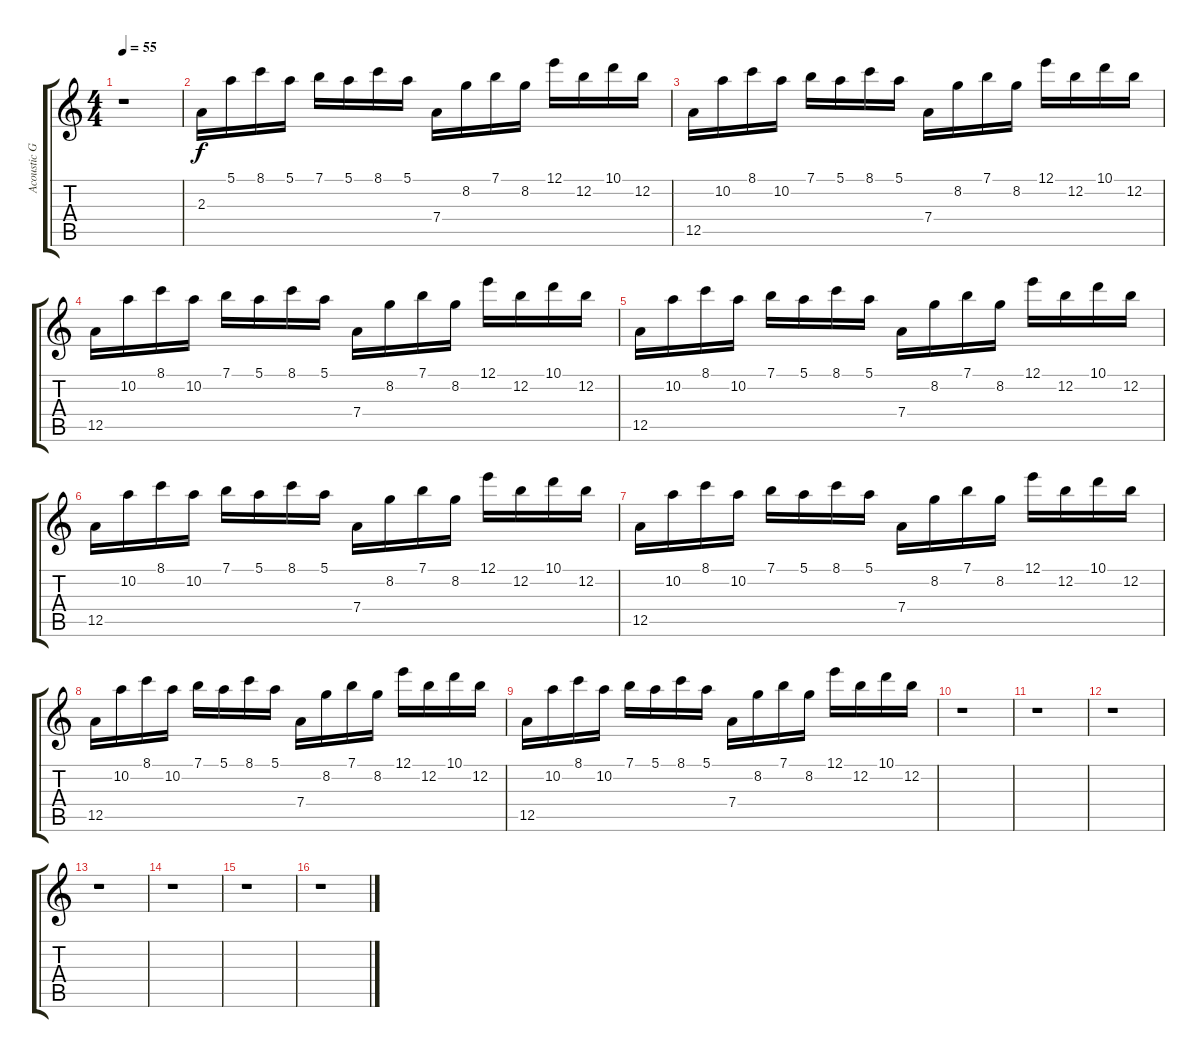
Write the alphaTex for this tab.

\track ("Acoustic Guitar" "Acoustic G") {instrument acousticguitarnylon}
\staff {score tabs}
\tuning (E4 B3 G3 D3 A2 E2) {hide}
\ts (4 4)
\tempo 55
\clef g2
\ks c
r.1{dy f} |
2.3.16 5.1.16 8.1.16 5.1.16 7.1.16 5.1.16 8.1.16 5.1.16 7.4.16 8.2.16 7.1.16 8.2.16 12.1.16 12.2.16 10.1.16 12.2.16 |
12.5.16 10.2.16 8.1.16 10.2.16 7.1.16 5.1.16 8.1.16 5.1.16 7.4.16 8.2.16 7.1.16 8.2.16 12.1.16 12.2.16 10.1.16 12.2.16 |
12.5.16 10.2.16 8.1.16 10.2.16 7.1.16 5.1.16 8.1.16 5.1.16 7.4.16 8.2.16 7.1.16 8.2.16 12.1.16 12.2.16 10.1.16 12.2.16 |
12.5.16 10.2.16 8.1.16 10.2.16 7.1.16 5.1.16 8.1.16 5.1.16 7.4.16 8.2.16 7.1.16 8.2.16 12.1.16 12.2.16 10.1.16 12.2.16 |
12.5.16 10.2.16 8.1.16 10.2.16 7.1.16 5.1.16 8.1.16 5.1.16 7.4.16 8.2.16 7.1.16 8.2.16 12.1.16 12.2.16 10.1.16 12.2.16 |
12.5.16 10.2.16 8.1.16 10.2.16 7.1.16 5.1.16 8.1.16 5.1.16 7.4.16 8.2.16 7.1.16 8.2.16 12.1.16 12.2.16 10.1.16 12.2.16 |
12.5.16 10.2.16 8.1.16 10.2.16 7.1.16 5.1.16 8.1.16 5.1.16 7.4.16 8.2.16 7.1.16 8.2.16 12.1.16 12.2.16 10.1.16 12.2.16 |
12.5.16 10.2.16 8.1.16 10.2.16 7.1.16 5.1.16 8.1.16 5.1.16 7.4.16 8.2.16 7.1.16 8.2.16 12.1.16 12.2.16 10.1.16 12.2.16 |
r.1 |
r.1 |
r.1 |
r.1 |
r.1 |
r.1 |
r.1
